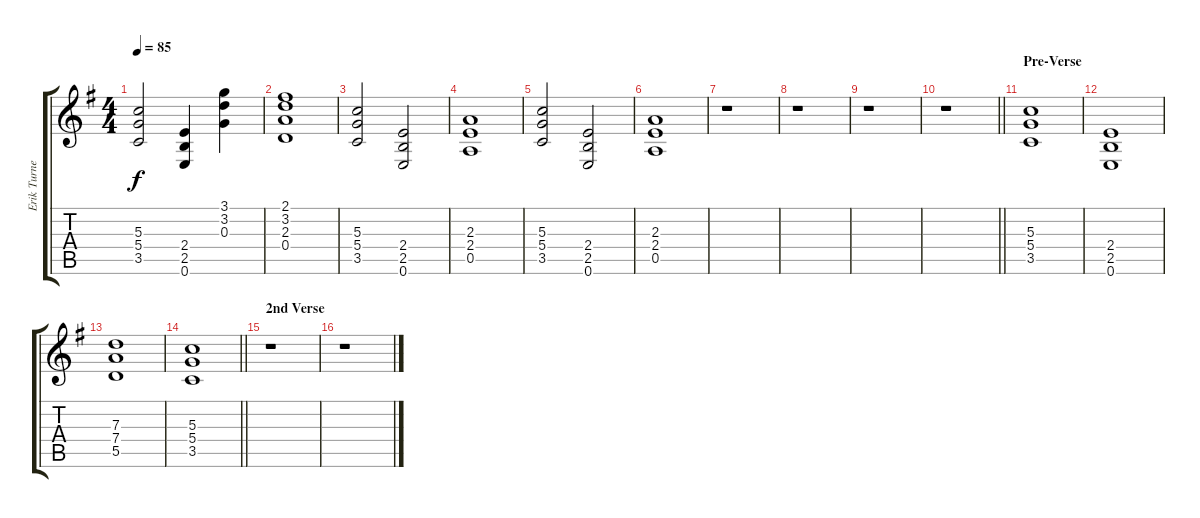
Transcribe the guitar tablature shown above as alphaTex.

\track ("Erik Turner Rhy" "Erik Turne") {instrument distortionguitar}
\staff {score tabs}
\tuning (E4 B3 G3 D3 A2 E2) {hide}
\ts (4 4)
\tempo 85
\clef g2
\ks g
(5.3 5.4 3.5).2{dy f} (2.4 2.5 0.6).4 (3.1 3.2 0.3).4 |
(2.1 3.2 2.3 0.4).1 |
(5.3 5.4 3.5).2 (2.4 2.5 0.6).2 |
(2.3 2.4 0.5).1 |
(5.3 5.4 3.5).2 (2.4 2.5 0.6).2 |
(2.3 2.4 0.5).1 |
r.1 |
r.1 |
r.1 |
\barLineRight lightlight
r.1 |
\section ("" "Pre-Verse")
(5.3 5.4 3.5).1 |
(2.4 2.5 0.6).1 |
(7.3 7.4 5.5).1 |
\barLineRight lightlight
(5.3 5.4 3.5).1 |
\section ("" "2nd Verse")
r.1 |
r.1
